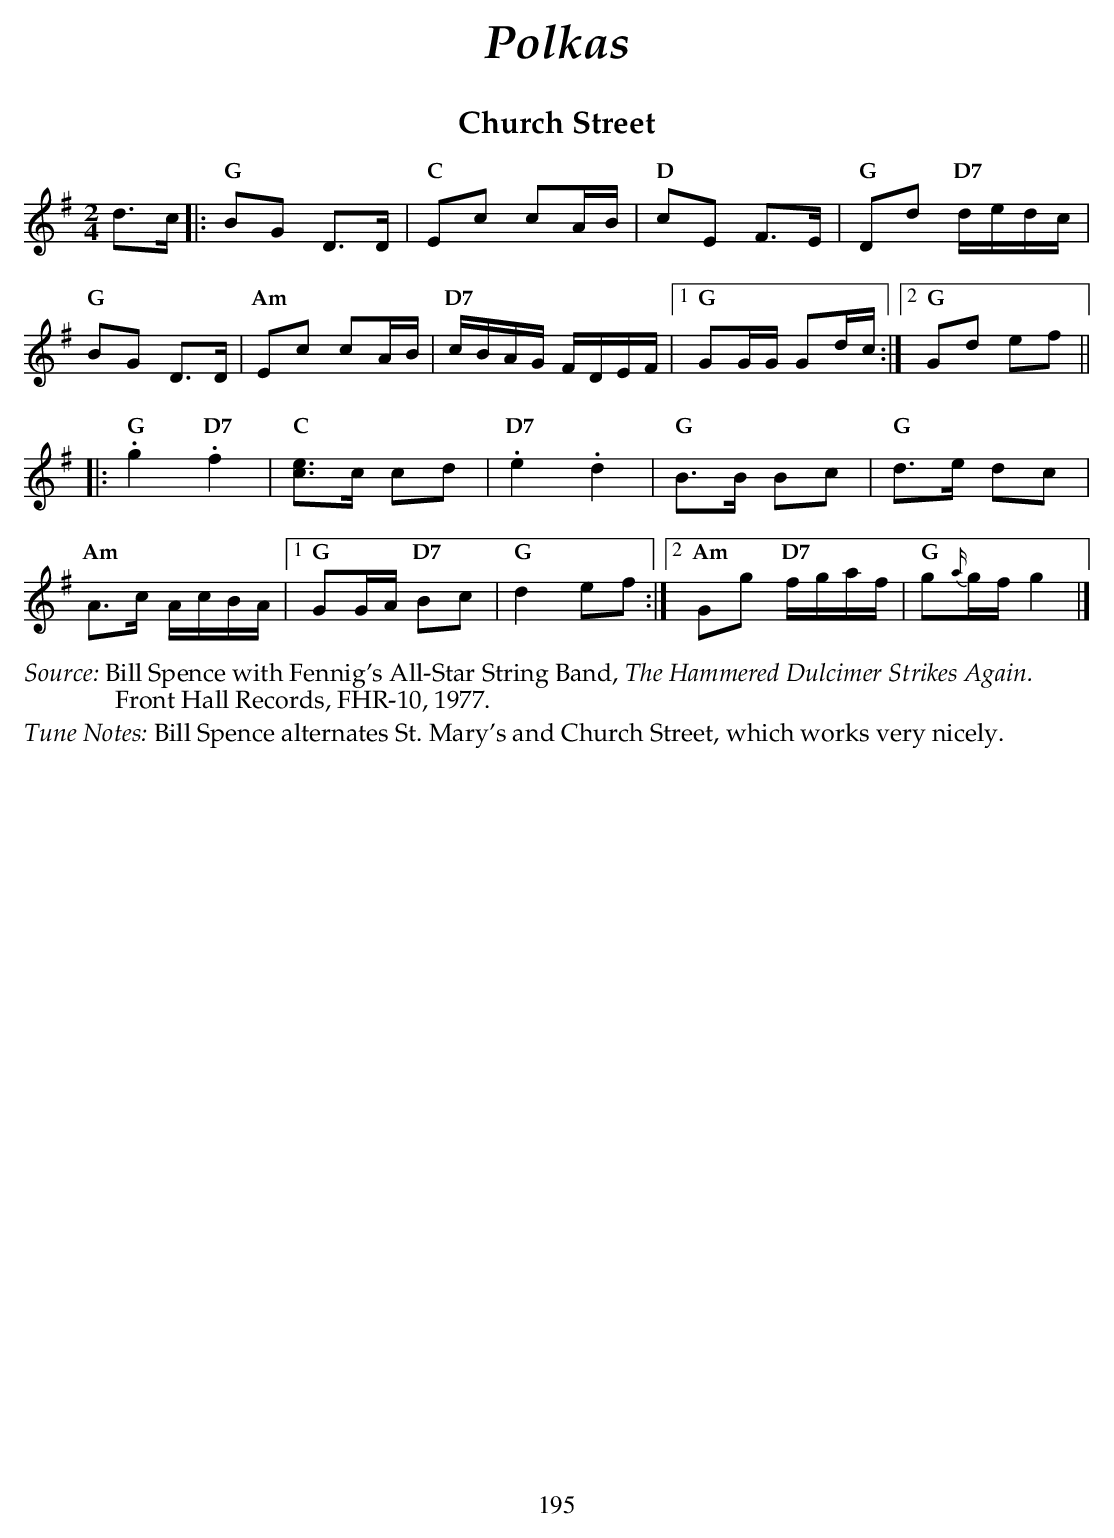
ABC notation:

X:1
T:Church Street
M:2/4
L:1/16
K:G
d3c \
|: "G" B2G2 D2>D2 |  "C"  E2c2 c2AB | "D"  c2E2 F2>E2   |  "G" D2d2 "D7" dedc |
   "G" B2G2 D2>D2 |  "Am"  E2c2 c2AB | "D7" cBAG FDEF  |1 "G" G2GG G2dc :|2 "G" G2d2 e2f2 ||
|: "G" .g4  "D7" .f4 | "C"  [ec]2>c2  c2d2 | "D7" .e4  .d4   |  "G" B2>B2  B2c2  |  "G" d2>e2  d2c2  |
   "Am" A2>c2 AcBA |1 "G" G2GA  "D7" B2c2 | "G"  d4   e2f2 :|2 "Am" G2g2 "D7" fgaf | "G" g2{a/}gf g4 |]
